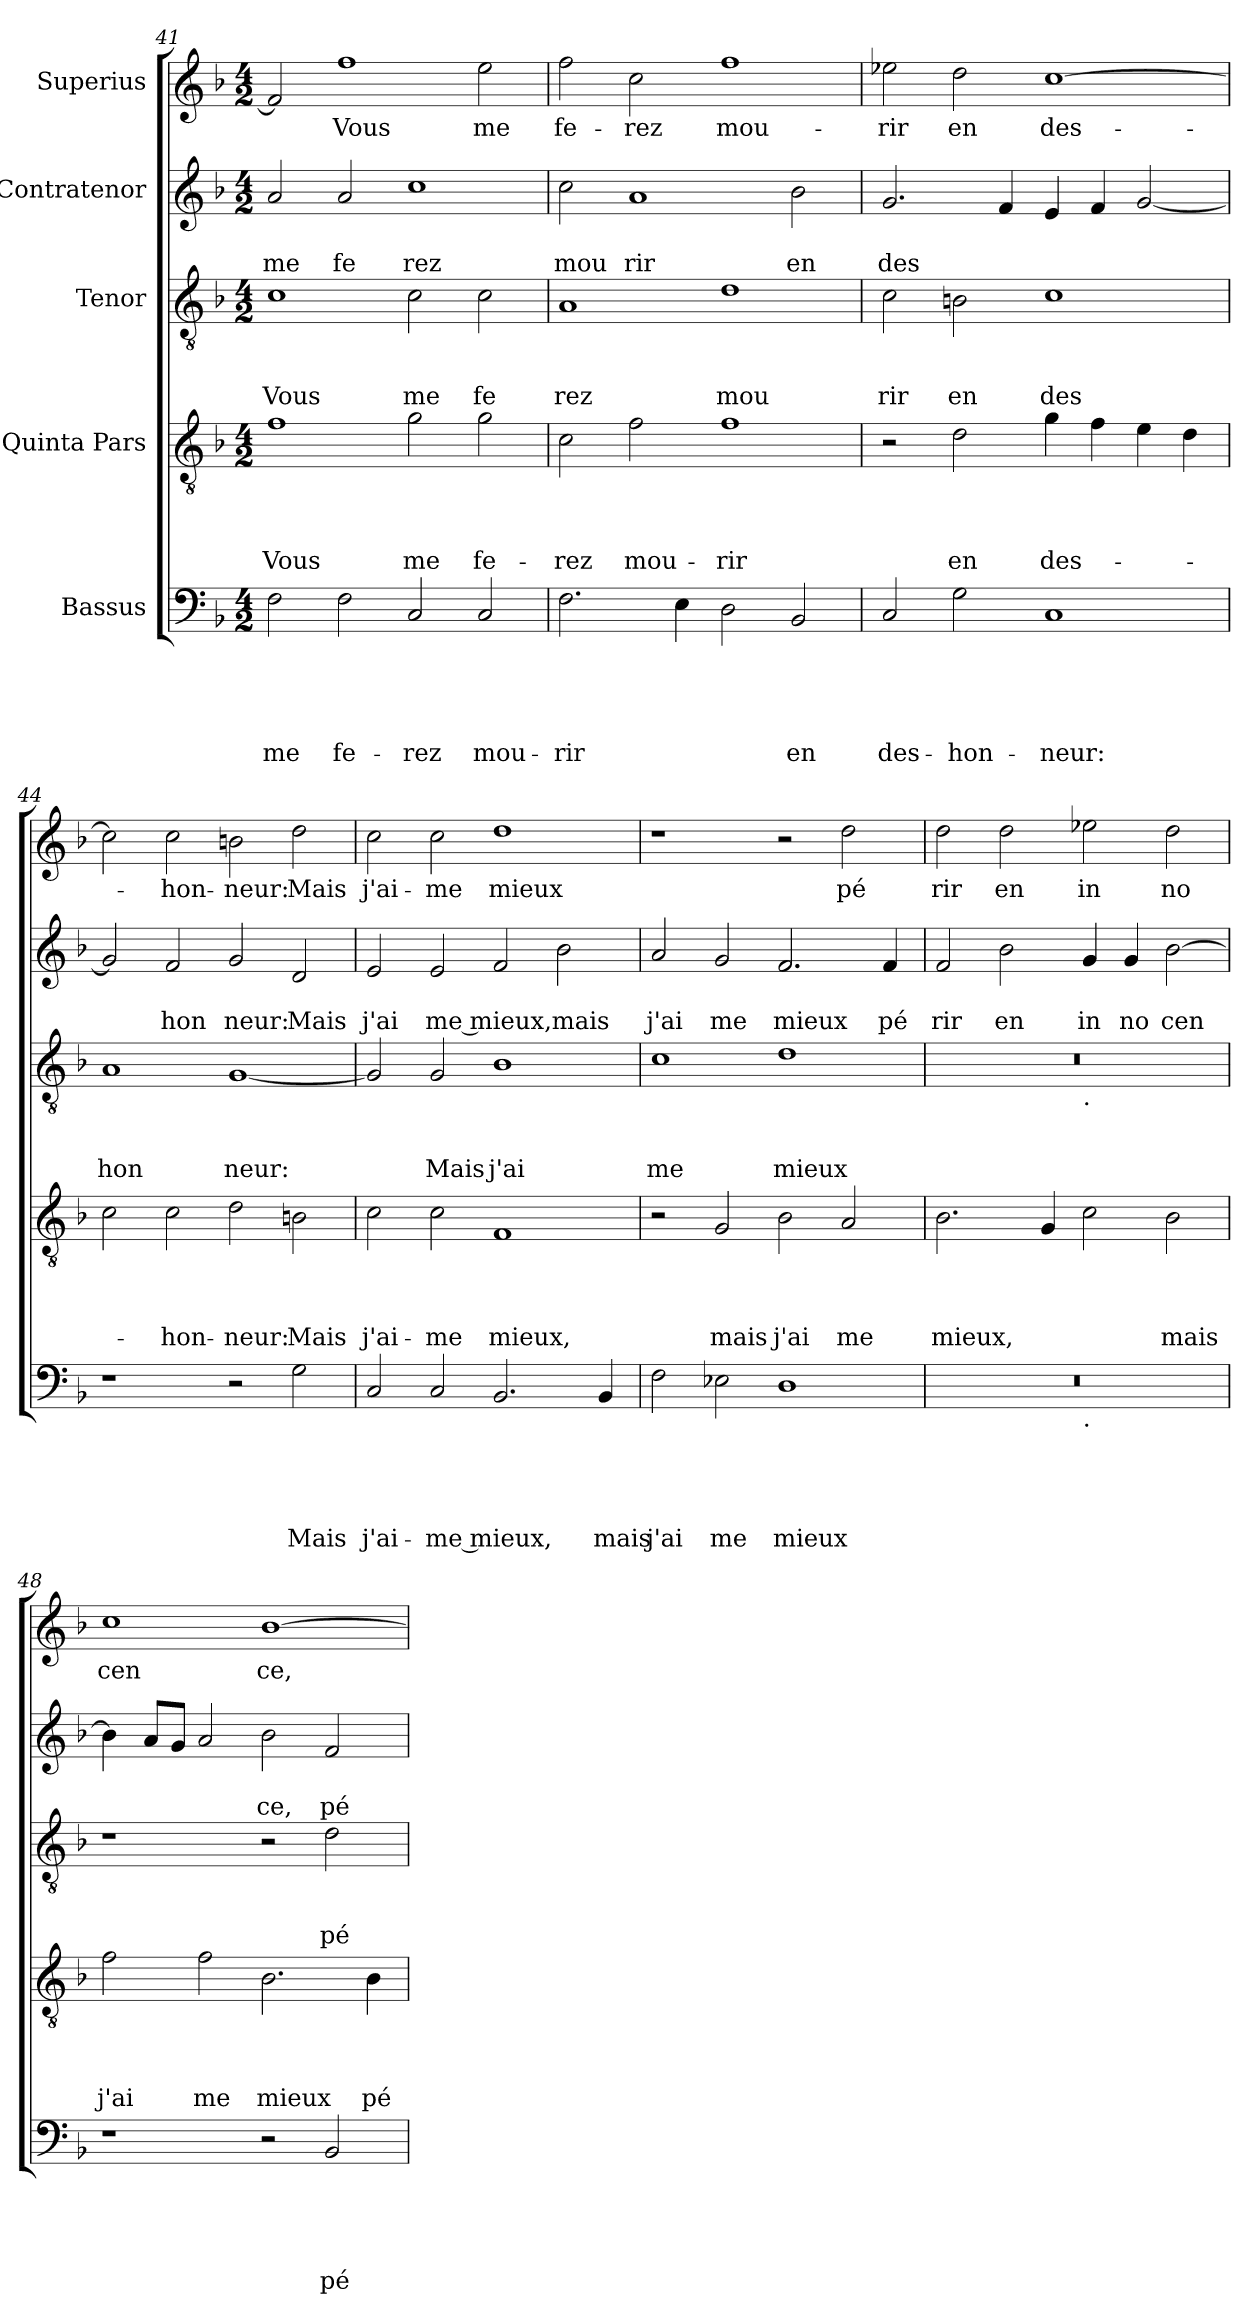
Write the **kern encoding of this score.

**kern	**text	**text	**text	**text	**text	**kern	**text	**text	**text	**text	**kern	**text	**text	**text	**kern	**text	**text	**kern	**text
*part5	*part5	*part5	*part5	*part5	*part5	*part4	*part4	*part4	*part4	*part4	*part3	*part3	*part3	*part3	*part2	*part2	*part2	*part1	*part1
*staff5	*staff5	*staff5	*staff5	*staff5	*staff5	*staff4	*staff4	*staff4	*staff4	*staff4	*staff3	*staff3	*staff3	*staff3	*staff2	*staff2	*staff2	*staff1	*staff1
*I"Bassus	*	*	*	*	*	*I"Quinta Pars	*	*	*	*	*I"Tenor	*	*	*	*I"Contratenor	*	*	*I"Superius	*
*clefF4	*	*	*	*	*	*clefGv2	*	*	*	*	*clefGv2	*	*	*	*clefG2	*	*	*clefG2	*
*k[b-]	*	*	*	*	*	*k[b-]	*	*	*	*	*k[b-]	*	*	*	*k[b-]	*	*	*k[b-]	*
*F:	*	*	*	*	*	*F:	*	*	*	*	*F:	*	*	*	*F:	*	*	*F:	*
*M4/2	*	*	*	*	*	*M4/2	*	*	*	*	*M4/2	*	*	*	*M4/2	*	*	*M4/2	*
=41	=41	=41	=41	=41	=41	=41	=41	=41	=41	=41	=41	=41	=41	=41	=41	=41	=41	=41	=41
!	!	!	!	!	!LO:LY:b	!	!	!	!	!LO:LY:b	!	!	!	!LO:LY:b	!	!	!LO:LY:b	!	!
2F\	.	.	.	.	me	1f	.	.	.	Vous	1c	.	.	Vous	2a/	.	me	2f/]	.
!	!	!	!	!	!LO:LY:b	!	!	!	!	!	!	!	!	!	!	!	!LO:LY:b	!	!LO:LY:b
2F\	.	.	.	.	fe-	.	.	.	.	.	.	.	.	.	2a/	.	fe	1ff	Vous
!	!	!	!	!	!LO:LY:b	!	!	!	!	!LO:LY:b	!	!	!	!LO:LY:b	!	!	!LO:LY:b	!	!
2C/	.	.	.	.	-rez	2g\	.	.	.	me	2c\	.	.	me	1cc	.	rez	.	.
!	!	!	!	!	!LO:LY:b	!	!	!	!	!LO:LY:b	!	!	!	!LO:LY:b	!	!	!	!	!LO:LY:b
2C/	.	.	.	.	mou-	2g\	.	.	.	fe-	2c\	.	.	fe	.	.	.	2ee\	me
=42	=42	=42	=42	=42	=42	=42	=42	=42	=42	=42	=42	=42	=42	=42	=42	=42	=42	=42	=42
!	!	!	!	!	!LO:LY:b	!	!	!	!	!LO:LY:b	!	!	!	!LO:LY:b	!	!	!LO:LY:b	!	!LO:LY:b
2.F\	.	.	.	.	-rir	2c\	.	.	.	-rez	1A	.	.	rez	2cc\	.	mou	2ff\	fe-
!	!	!	!	!	!	!	!	!	!	!LO:LY:b	!	!	!	!	!	!	!LO:LY:b	!	!LO:LY:b
.	.	.	.	.	.	2f\	.	.	.	mou-	.	.	.	.	1a	.	rir	2cc\	-rez
4E\	.	.	.	.	.	.	.	.	.	.	.	.	.	.	.	.	.	.	.
!	!	!	!	!	!	!	!	!	!	!LO:LY:b	!	!	!	!LO:LY:b	!	!	!	!	!LO:LY:b
2D\	.	.	.	.	.	1f	.	.	.	-rir	1d	.	.	mou	.	.	.	1ff	mou-
!	!	!	!	!	!LO:LY:b	!	!	!	!	!	!	!	!	!	!	!	!LO:LY:b	!	!
2BB-/	.	.	.	.	en	.	.	.	.	.	.	.	.	.	2b-\	.	en	.	.
=43	=43	=43	=43	=43	=43	=43	=43	=43	=43	=43	=43	=43	=43	=43	=43	=43	=43	=43	=43
!	!	!	!	!	!LO:LY:b	!	!	!	!	!	!	!	!	!LO:LY:b	!	!	!LO:LY:b	!	!LO:LY:b
2C/	.	.	.	.	des-	2r	.	.	.	.	2c\	.	.	rir	2.g/	.	des	2ee-X\	-rir
!	!	!	!	!	!LO:LY:b	!	!	!	!	!LO:LY:b	!	!	!	!LO:LY:b	!	!	!	!	!LO:LY:b
2G\	.	.	.	.	-hon-	2d\	.	.	.	en	2Bn\	.	.	en	.	.	.	2dd\	en
.	.	.	.	.	.	.	.	.	.	.	.	.	.	.	4f/	.	.	.	.
!	!	!	!	!	!LO:LY:b	!	!	!	!	!LO:LY:b	!	!	!	!LO:LY:b	!	!	!	!	!LO:LY:b
1C	.	.	.	.	-neur:	4g\	.	.	.	des-	1c	.	.	des	4e/	.	.	[>1cc	des-
.	.	.	.	.	.	4f\	.	.	.	.	.	.	.	.	4f/	.	.	.	.
.	.	.	.	.	.	4e\	.	.	.	.	.	.	.	.	[<2g/	.	.	.	.
.	.	.	.	.	.	4d\	.	.	.	.	.	.	.	.	.	.	.	.	.
=44	=44	=44	=44	=44	=44	=44	=44	=44	=44	=44	=44	=44	=44	=44	=44	=44	=44	=44	=44
!	!	!	!	!	!	!	!	!	!	!	!	!	!	!LO:LY:b	!	!	!	!	!
1r	.	.	.	.	.	2c\	.	.	.	.	1A	.	.	hon	2g/]	.	.	2cc\]	.
!	!	!	!	!	!	!	!	!	!	!LO:LY:b	!	!	!	!	!	!	!LO:LY:b	!	!LO:LY:b
.	.	.	.	.	.	2c\	.	.	.	-hon-	.	.	.	.	2f/	.	hon	2cc\	-hon-
!	!	!	!	!	!	!	!	!	!	!LO:LY:b	!	!	!	!LO:LY:b	!	!	!LO:LY:b	!	!LO:LY:b
2r	.	.	.	.	.	2d\	.	.	.	-neur:	[<1G	.	.	neur:	2g/	.	neur:	2bn\	-neur:
!	!	!	!	!	!LO:LY:b	!	!	!	!	!LO:LY:b	!	!	!	!	!	!	!LO:LY:b	!	!LO:LY:b
2G\	.	.	.	.	Mais	2Bn\	.	.	.	Mais	.	.	.	.	2d/	.	Mais	2dd\	Mais
=45	=45	=45	=45	=45	=45	=45	=45	=45	=45	=45	=45	=45	=45	=45	=45	=45	=45	=45	=45
!	!	!	!	!	!LO:LY:b	!	!	!	!	!LO:LY:b	!	!	!	!	!	!	!LO:LY:b	!	!LO:LY:b
2C/	.	.	.	.	j'ai-	2c\	.	.	.	j'ai-	2G/]	.	.	.	2e/	.	j'ai	2cc\	j'ai-
!	!	!	!	!	!LO:LY:b	!	!	!	!	!LO:LY:b	!	!	!	!LO:LY:b	!	!	!LO:LY:b	!	!LO:LY:b
2C/	.	.	.	.	-me mieux,	2c\	.	.	.	-me	2G/	.	.	Mais	2e/	.	me mieux,	2cc\	-me
!	!	!	!	!	!	!	!	!	!	!LO:LY:b	!	!	!	!LO:LY:b	!	!	!	!	!LO:LY:b
2.BB-/	.	.	.	.	.	1F	.	.	.	mieux,	1B-	.	.	j'ai	2f/	.	.	1dd	mieux
!	!	!	!	!	!	!	!	!	!	!	!	!	!	!	!	!	!LO:LY:b	!	!
.	.	.	.	.	.	.	.	.	.	.	.	.	.	.	2b-\	.	mais	.	.
!	!	!	!	!	!LO:LY:b	!	!	!	!	!	!	!	!	!	!	!	!	!	!
4BB-/	.	.	.	.	mais	.	.	.	.	.	.	.	.	.	.	.	.	.	.
!!LO:PB:g=z
=46	=46	=46	=46	=46	=46	=46	=46	=46	=46	=46	=46	=46	=46	=46	=46	=46	=46	=46	=46
!	!	!	!	!	!LO:LY:b	!	!	!	!	!	!	!	!	!LO:LY:b	!	!	!LO:LY:b	!	!
2F\	.	.	.	.	j'ai	2r	.	.	.	.	1c	.	.	me	2a/	.	j'ai	1r	.
!	!	!	!	!	!LO:LY:b	!	!	!	!	!LO:LY:b	!	!	!	!	!	!	!LO:LY:b	!	!
2E-X\	.	.	.	.	me	2G/	.	.	.	mais	.	.	.	.	2g/	.	me	.	.
!	!	!	!	!	!LO:LY:b	!	!	!	!	!LO:LY:b	!	!	!	!LO:LY:b	!	!	!LO:LY:b	!	!
1D	.	.	.	.	mieux	2B-\	.	.	.	j'ai	1d	.	.	mieux	2.f/	.	mieux	2r	.
!	!	!	!	!	!	!	!	!	!	!LO:LY:b	!	!	!	!	!	!	!	!	!LO:LY:b
.	.	.	.	.	.	2A/	.	.	.	me	.	.	.	.	.	.	.	2dd\	pé
!	!	!	!	!	!	!	!	!	!	!	!	!	!	!	!	!	!LO:LY:b	!	!
.	.	.	.	.	.	.	.	.	.	.	.	.	.	.	4f/	.	pé	.	.
=47	=47	=47	=47	=47	=47	=47	=47	=47	=47	=47	=47	=47	=47	=47	=47	=47	=47	=47	=47
!	!	!	!	!	!	!	!	!	!	!LO:LY:b	!	!	!	!	!	!	!LO:LY:b	!	!LO:LY:b
*^	*	*	*	*	*	*	*	*	*	*	*^	*	*	*	*	*	*	*	*
0r	1ryy	.	.	.	.	.	2.B-\	.	.	.	mieux,	0r	1ryy	.	.	.	2f/	.	rir	2dd\	rir
!	!	!	!	!	!	!	!	!	!	!	!	!	!	!	!	!	!	!	!LO:LY:b	!	!LO:LY:b
.	.	.	.	.	.	.	.	.	.	.	.	.	.	.	.	.	2b-\	.	en	2dd\	en
.	.	.	.	.	.	.	4G/	.	.	.	.	.	.	.	.	.	.	.	.	.	.
!	!	!	!	!	!	!	!	!	!	!	!	!	!LO:TX:b:t=.	!	!	!	!	!	!	!	!
!	!LO:TX:b:t=.	!	!	!	!	!	!	!	!	!	!	!	!	!	!	!	!	!	!	!	!
!	!	!	!	!	!	!	!	!	!	!	!	!	!	!	!	!	!	!	!LO:LY:b	!	!LO:LY:b
.	1ryy	.	.	.	.	.	2c\	.	.	.	.	.	1ryy	.	.	.	4g/	.	in	2ee-X\	in
!	!	!	!	!	!	!	!	!	!	!	!	!	!	!	!	!	!	!	!LO:LY:b	!	!
.	.	.	.	.	.	.	.	.	.	.	.	.	.	.	.	.	4g/	.	no	.	.
!	!	!	!	!	!	!	!	!	!	!	!LO:LY:b	!	!	!	!	!	!	!	!LO:LY:b	!	!LO:LY:b
.	.	.	.	.	.	.	2B-\	.	.	.	mais	.	.	.	.	.	[>2b-\	.	cen	2dd\	no
=48	=48	=48	=48	=48	=48	=48	=48	=48	=48	=48	=48	=48	=48	=48	=48	=48	=48	=48	=48	=48	=48
!	!	!	!	!	!	!	!	!	!	!	!LO:LY:b	!	!	!	!	!	!	!	!	!	!LO:LY:b
*v	*v	*	*	*	*	*	*	*	*	*	*	*v	*v	*	*	*	*	*	*	*	*
1r	.	.	.	.	.	2f\	.	.	.	j'ai	1r	.	.	.	4b-\]	.	.	1cc	cen
.	.	.	.	.	.	.	.	.	.	.	.	.	.	.	8a/L	.	.	.	.
.	.	.	.	.	.	.	.	.	.	.	.	.	.	.	8g/J	.	.	.	.
!	!	!	!	!	!	!	!	!	!	!LO:LY:b	!	!	!	!	!	!	!	!	!
.	.	.	.	.	.	2f\	.	.	.	me	.	.	.	.	2a/	.	.	.	.
!	!	!	!	!	!	!	!	!	!	!LO:LY:b	!	!	!	!	!	!	!LO:LY:b	!	!LO:LY:b
2r	.	.	.	.	.	2.B-\	.	.	.	mieux	2r	.	.	.	2b-\	.	ce,	[>1b-	ce,
!	!	!	!	!	!LO:LY:b	!	!	!	!	!	!	!	!	!LO:LY:b	!	!	!LO:LY:b	!	!
2BB-/	.	.	.	.	pé	.	.	.	.	.	2d\	.	.	pé	2f/	.	pé	.	.
!	!	!	!	!	!	!	!	!	!	!LO:LY:b	!	!	!	!	!	!	!	!	!
.	.	.	.	.	.	4B-\	.	.	.	pé	.	.	.	.	.	.	.	.	.
=	=	=	=	=	=	=	=	=	=	=	=	=	=	=	=	=	=	=	=
*-	*-	*-	*-	*-	*-	*-	*-	*-	*-	*-	*-	*-	*-	*-	*-	*-	*-	*-	*-
